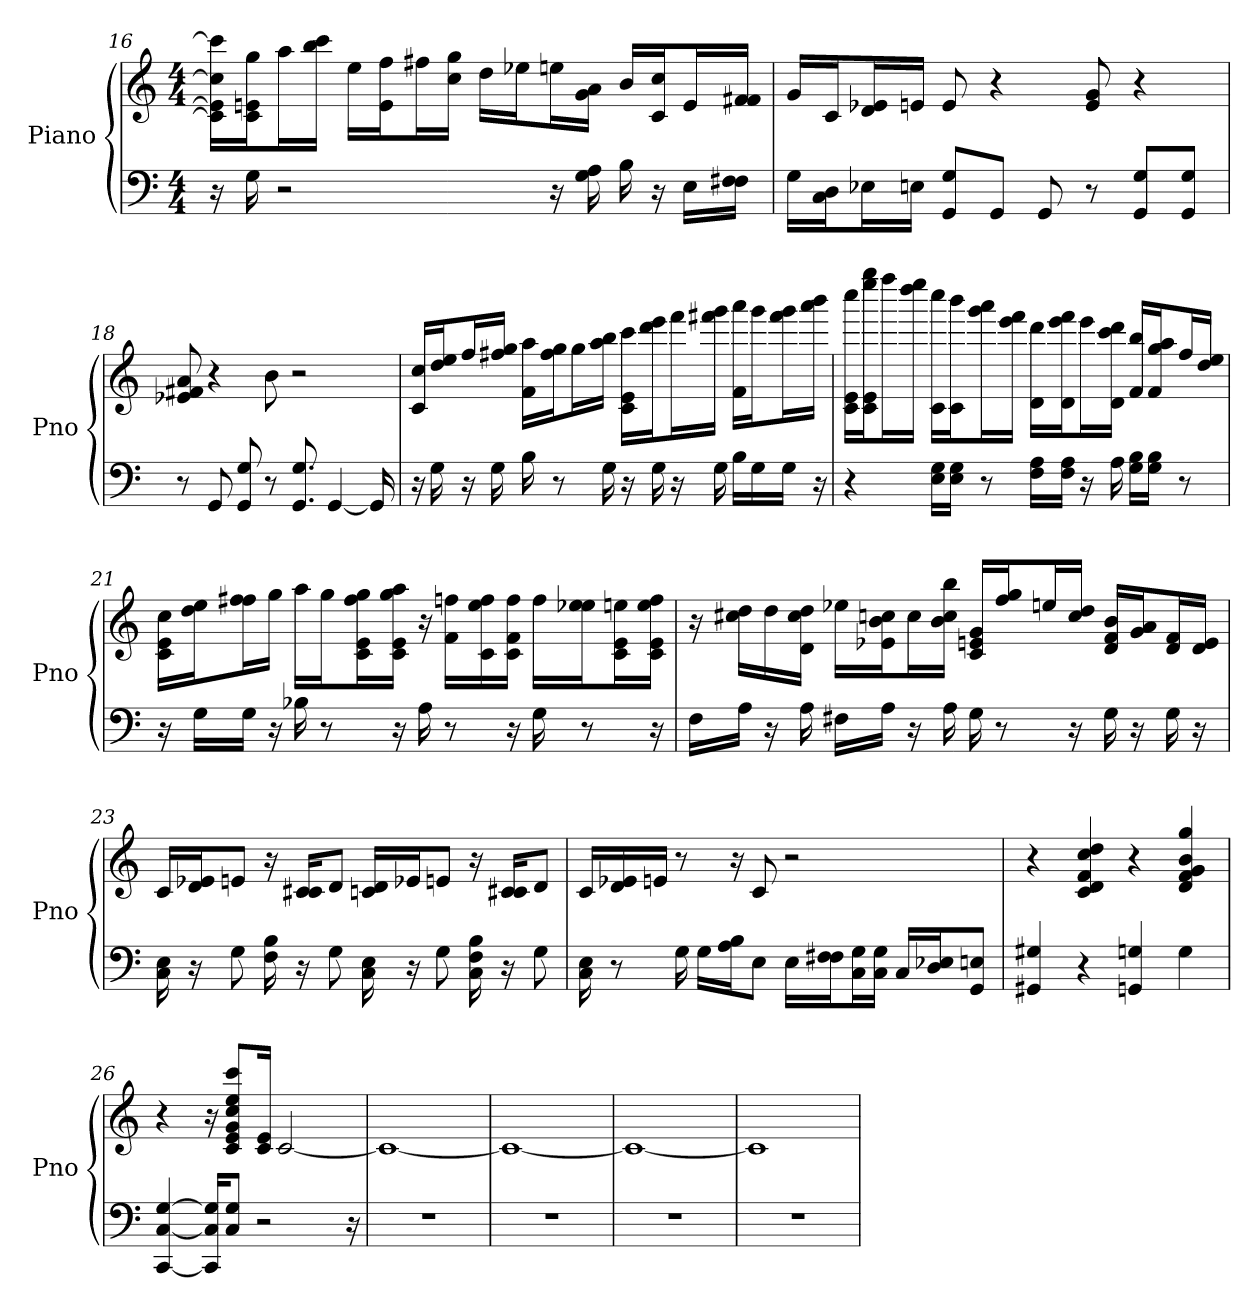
**kern	**kern
*part1	*part1
*staff2	*staff1
*I"Piano	*
*I'Pno	*
*clefF4	*clefG2
*k[]	*k[]
*C:	*C:
*M4/4	*M4/4
=16	=16
16r	16cc]\ 16c]\ 16ccc]\ 16e-]\LL
16G	16e\ 16c\ 16gg\J
2r	16aa\L
.	16bb\ 16ccc\JJ
.	16ee\LL
.	16ff\ 16e\J
.	16ff#\L
.	16gg\ 16cc\JJ
.	16dd\LL
.	16ee-\J
16r	16ee\L
16G 16A	16g\ 16a\JJ
16B	16b/LL
16r	16cc/ 16c/J
16E\LL	16e/L
16F\ 16F#\JJ	16f/ 16f#/JJ
=17	=17
16G\LL	16g/LL
16C\ 16D\J	16c/J
16E-\L	16d/ 16e-/L
16E\JJ	16e/JJ
8GG/ 8G/L	8e
8GG/J	4r
8GG	.
8r	8g 8e
8GG/ 8G/L	4r
8GG/ 8G/J	.
=18	=18
8r	8a 8f# 8e-
8GG	4r
8GG 8G	.
8r	8b
8.GG 8.G	2r
[4GG	.
16GG]	.
=19	=19
16r	16c/ 16cc/LL
16G	16dd/ 16ee/J
16r	16ff/L
16G	16ff#/ 16gg/JJ
16B	16f\ 16aa\LL
8r	16gg\ 16ff#\J
.	16gg\L
16G	16aa\ 16bb\JJ
16r	16e\ 16c\ 16ccc\LL
16G	16ddd\ 16eee\J
16r	16fff\L
16G	16fff#\ 16ggg\JJ
16B\LL	16aaa\ 16f\LL
16G\	16ggg\J
16G\JJ	16fff#\ 16ggg\L
16r	16aaa\ 16bbb\JJ
=20	=20
4r	16e\ 16cccc\ 16c\LL
.	16eeee\ 16e\ 16gggg\ 16c\J
.	16ffff\L
.	16eeee\ 16dddd\JJ
16G\ 16E\LL	16c\ 16cccc\LL
16G\ 16E\JJ	16bbb\ 16c\J
8r	16aaa\ 16ggg\L
.	16fff\ 16eee\JJ
16A\ 16F\LL	16d\ 16ddd\LL
16A\ 16F\JJ	16eee\ 16d\ 16fff\J
16r	16eee\L
16A	16ddd\ 16d\ 16ccc\JJ
16B\ 16G\LL	16f/ 16bb/LL
16B\ 16G\JJ	16aa/ 16f/ 16gg/J
8r	16ff/L
.	16ee/ 16dd/JJ
=21	=21
16r	16e\ 16c\ 16cc\LL
16G\LL	16dd\ 16ee\J
16G\JJ	16ff\ 16ff#\L
16r	16gg\JJ
16B-	16aa\LL
8r	16gg\J
.	16e\ 16ff#\ 16c\ 16gg\L
16r	16aa\ 16c\ 16e\ 16gg\JJ
16A	16r
8r	16ff\ 16f\LL
.	16ee\ 16c\ 16ff\
16r	16f\ 16c\ 16ff\JJ
16G	16ff\LL
8r	16ee\ 16ee-\J
.	16e\ 16c\ 16ee\L
16r	16e\ 16ff\ 16c\ 16ee\JJ
=22	=22
16F\LL	16r
16A\JJ	16dd\ 16cc#\LL
16r	16dd\
16A	16cc#\ 16d\ 16dd\JJ
16F#\LL	16ee-\LL
16A\JJ	16cc\ 16e-\ 16b\J
16r	16cc\L
16A	16b\ 16bb\ 16cc\JJ
16G	16e/ 16g/ 16c/LL
8r	16gg/ 16ff/J
.	16ee/L
16r	16dd/ 16cc/JJ
16G	16d/ 16b/ 16f/LL
16r	16a/ 16g/J
16G	16d/ 16f/L
16r	16e/ 16d/JJ
=23	=23
16C 16E	16c/LL
16r	16d/ 16e-/J
8G	8e/J
16B 16F	16r
16r	16c/ 16c#/KL
8G	8d/J
16C 16E	16d/ 16c/LL
16r	16e-/J
8G	8e/J
16C 16B 16F	16r
16r	16c/ 16c#/KL
8G	8d/J
=24	=24
16C 16E	16c/LL
8r	16d/ 16e-/
.	16e/JJ
16G	8r
16G\LL	.
16A\ 16B\J	16r
8E\J	8c
16E\LL	2r
16F\ 16F#\J	.
16G\ 16C\L	.
16G\ 16C\JJ	.
16C/LL	.
16D/ 16E-/J	.
8E/ 8GG/J	.
=25	=25
4G# 4GG#	4r
4r	4cc 4f 4dd 4d 4c
4G 4GG	4r
4G	4d 4gg 4f 4g 4b
=26	=26
[4C [4G [4CC	4r
16C]/ 16G]/ 16CC]/KL	16r
8G/ 8C/J	8cc/ 8ee/ 8e/ 8c/ 8g/ 8ccc/L
2r	16e/ 16c/Jk
.	[2c
16r	.
=27	=27
1r	1c_
=28	=28
1r	1c_
=29	=29
1r	1c_
=30	=30
1r	1c]
=	=
*-	*-
